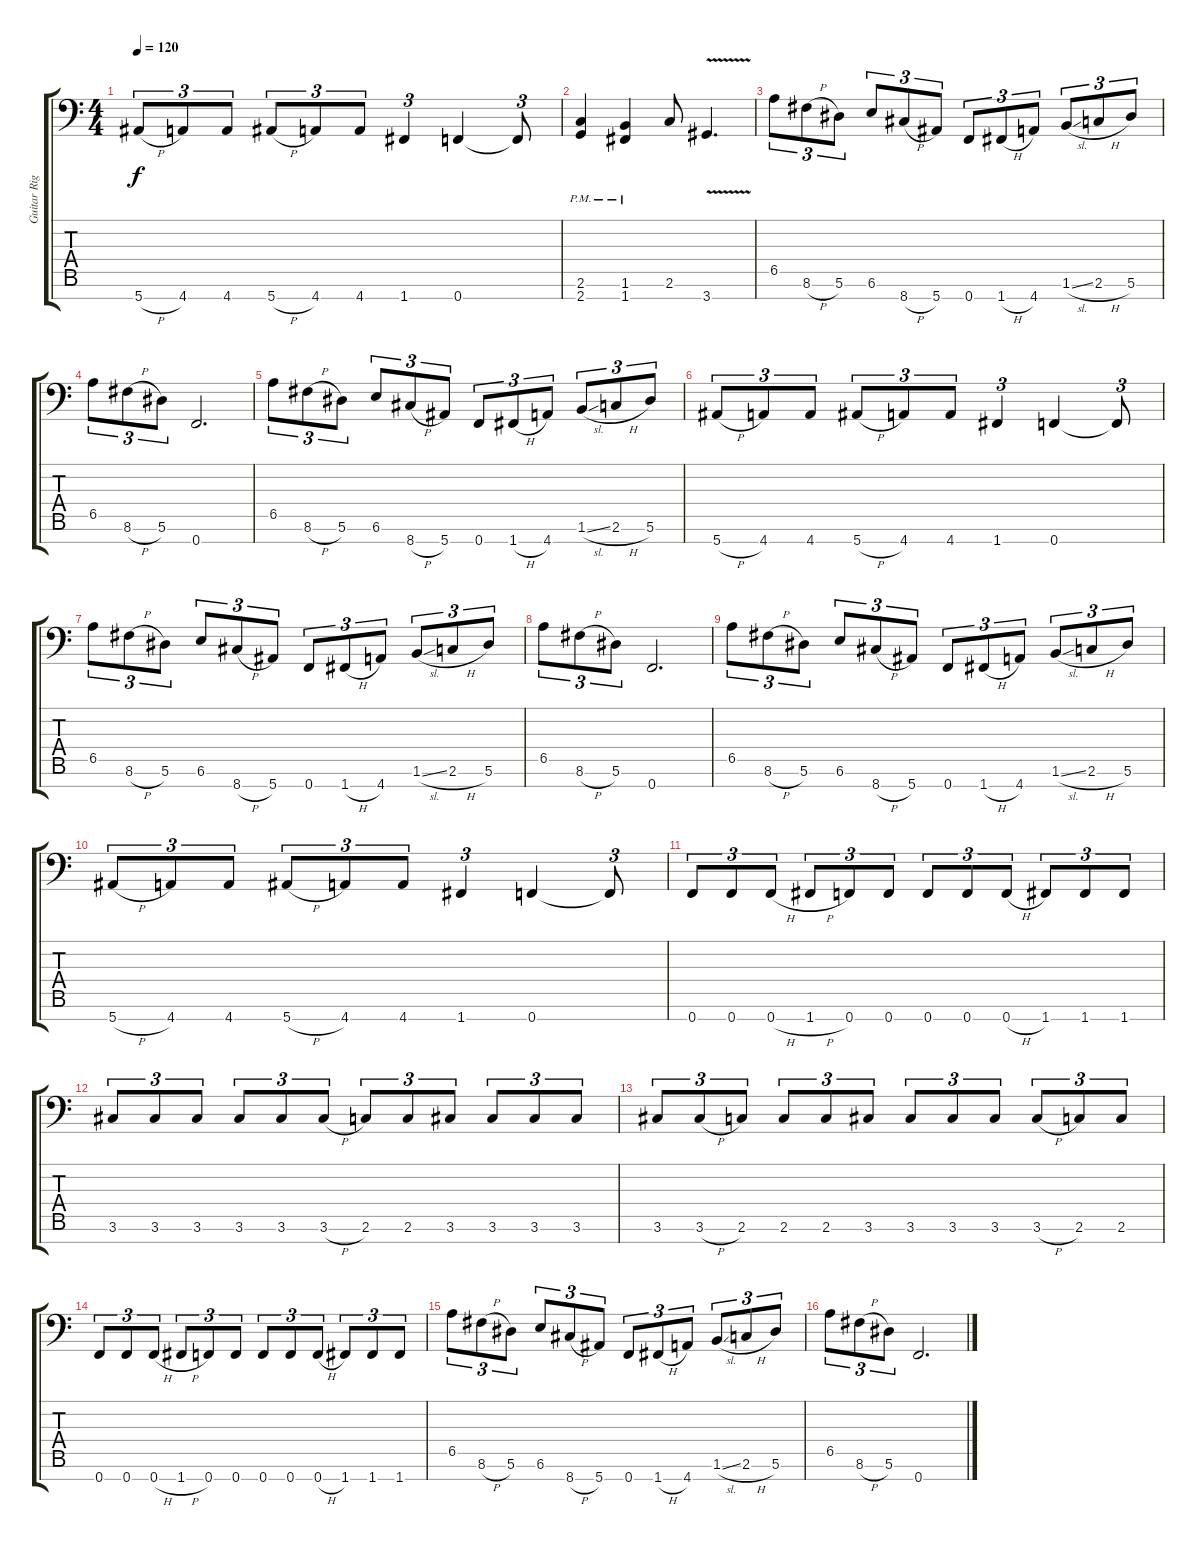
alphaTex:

\track ("Guitar Right" "Guitar Rig") {instrument overdrivenguitar}
\staff {score tabs}
\tuning (Bb3 F3 Db3 Ab2 Eb2 Bb1 F1) {hide}
\ts (4 4)
\tempo 120
\clef f4
\ks c
5.7{h}.8{tu (3 2) dy f} 4.7.8{tu (3 2)} 4.7.8{tu (3 2)} 5.7{h}.8{tu (3 2)} 4.7.8{tu (3 2)} 4.7.8{tu (3 2)} 1.7.4{tu (3 2)} 0.7.4 0.7{t}.8{tu (3 2)} |
(2.6{pm} 2.7{pm}).4 (1.6{pm} 1.7{pm}).4 2.6.8 3.7{v}.4{d} |
6.5.8{tu (3 2)} 8.6{h}.8{tu (3 2)} 5.6.8{tu (3 2)} 6.6.8{tu (3 2)} 8.7{h}.8{tu (3 2)} 5.7.8{tu (3 2)} 0.7.8{tu (3 2)} 1.7{h}.8{tu (3 2)} 4.7.8{tu (3 2)} 1.6{sl}.8{tu (3 2)} 2.6{h}.8{tu (3 2)} 5.6.8{tu (3 2)} |
6.5.8{tu (3 2)} 8.6{h}.8{tu (3 2)} 5.6.8{tu (3 2)} 0.7.2{d} |
6.5.8{tu (3 2)} 8.6{h}.8{tu (3 2)} 5.6.8{tu (3 2)} 6.6.8{tu (3 2)} 8.7{h}.8{tu (3 2)} 5.7.8{tu (3 2)} 0.7.8{tu (3 2)} 1.7{h}.8{tu (3 2)} 4.7.8{tu (3 2)} 1.6{sl}.8{tu (3 2)} 2.6{h}.8{tu (3 2)} 5.6.8{tu (3 2)} |
5.7{h}.8{tu (3 2)} 4.7.8{tu (3 2)} 4.7.8{tu (3 2)} 5.7{h}.8{tu (3 2)} 4.7.8{tu (3 2)} 4.7.8{tu (3 2)} 1.7.4{tu (3 2)} 0.7.4 0.7{t}.8{tu (3 2)} |
6.5.8{tu (3 2)} 8.6{h}.8{tu (3 2)} 5.6.8{tu (3 2)} 6.6.8{tu (3 2)} 8.7{h}.8{tu (3 2)} 5.7.8{tu (3 2)} 0.7.8{tu (3 2)} 1.7{h}.8{tu (3 2)} 4.7.8{tu (3 2)} 1.6{sl}.8{tu (3 2)} 2.6{h}.8{tu (3 2)} 5.6.8{tu (3 2)} |
6.5.8{tu (3 2)} 8.6{h}.8{tu (3 2)} 5.6.8{tu (3 2)} 0.7.2{d} |
6.5.8{tu (3 2)} 8.6{h}.8{tu (3 2)} 5.6.8{tu (3 2)} 6.6.8{tu (3 2)} 8.7{h}.8{tu (3 2)} 5.7.8{tu (3 2)} 0.7.8{tu (3 2)} 1.7{h}.8{tu (3 2)} 4.7.8{tu (3 2)} 1.6{sl}.8{tu (3 2)} 2.6{h}.8{tu (3 2)} 5.6.8{tu (3 2)} |
5.7{h}.8{tu (3 2)} 4.7.8{tu (3 2)} 4.7.8{tu (3 2)} 5.7{h}.8{tu (3 2)} 4.7.8{tu (3 2)} 4.7.8{tu (3 2)} 1.7.4{tu (3 2)} 0.7.4 0.7{t}.8{tu (3 2)} |
0.7.8{tu (3 2)} 0.7.8{tu (3 2)} 0.7{h}.8{tu (3 2)} 1.7{h}.8{tu (3 2)} 0.7.8{tu (3 2)} 0.7.8{tu (3 2)} 0.7.8{tu (3 2)} 0.7.8{tu (3 2)} 0.7{h}.8{tu (3 2)} 1.7.8{tu (3 2)} 1.7.8{tu (3 2)} 1.7.8{tu (3 2)} |
3.6.8{tu (3 2)} 3.6.8{tu (3 2)} 3.6.8{tu (3 2)} 3.6.8{tu (3 2)} 3.6.8{tu (3 2)} 3.6{h}.8{tu (3 2)} 2.6.8{tu (3 2)} 2.6.8{tu (3 2)} 3.6.8{tu (3 2)} 3.6.8{tu (3 2)} 3.6.8{tu (3 2)} 3.6.8{tu (3 2)} |
3.6.8{tu (3 2)} 3.6{h}.8{tu (3 2)} 2.6.8{tu (3 2)} 2.6.8{tu (3 2)} 2.6.8{tu (3 2)} 3.6.8{tu (3 2)} 3.6.8{tu (3 2)} 3.6.8{tu (3 2)} 3.6.8{tu (3 2)} 3.6{h}.8{tu (3 2)} 2.6.8{tu (3 2)} 2.6.8{tu (3 2)} |
0.7.8{tu (3 2)} 0.7.8{tu (3 2)} 0.7{h}.8{tu (3 2)} 1.7{h}.8{tu (3 2)} 0.7.8{tu (3 2)} 0.7.8{tu (3 2)} 0.7.8{tu (3 2)} 0.7.8{tu (3 2)} 0.7{h}.8{tu (3 2)} 1.7.8{tu (3 2)} 1.7.8{tu (3 2)} 1.7.8{tu (3 2)} |
6.5.8{tu (3 2)} 8.6{h}.8{tu (3 2)} 5.6.8{tu (3 2)} 6.6.8{tu (3 2)} 8.7{h}.8{tu (3 2)} 5.7.8{tu (3 2)} 0.7.8{tu (3 2)} 1.7{h}.8{tu (3 2)} 4.7.8{tu (3 2)} 1.6{sl}.8{tu (3 2)} 2.6{h}.8{tu (3 2)} 5.6.8{tu (3 2)} |
6.5.8{tu (3 2)} 8.6{h}.8{tu (3 2)} 5.6.8{tu (3 2)} 0.7.2{d}
